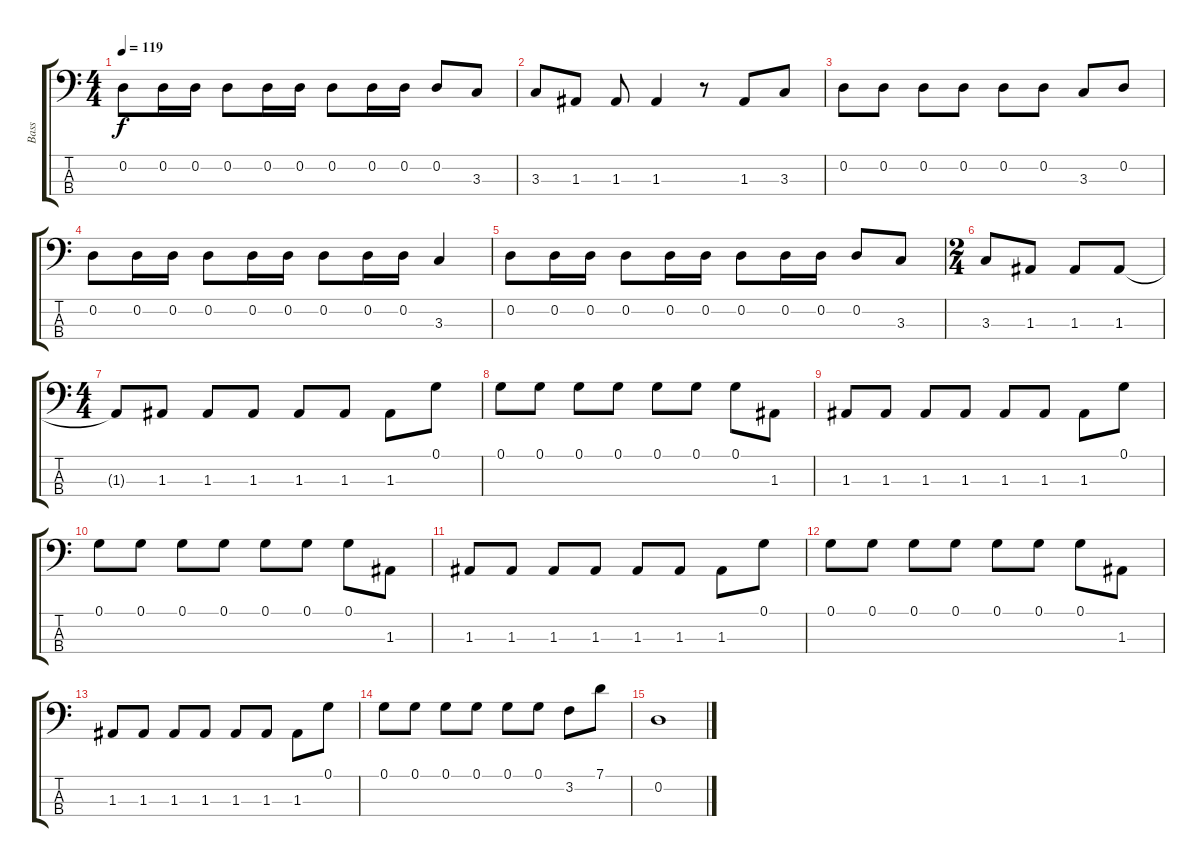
\track ("Bass" "Bass") {instrument electricbassfinger}
\staff {score tabs}
\tuning (G2 D2 A1 E1) {hide}
\ts (4 4)
\tempo 119
\clef f4
\ks c
0.2.8{dy f} 0.2.16 0.2.16 0.2.8 0.2.16 0.2.16 0.2.8 0.2.16 0.2.16 0.2.8 3.3.8 |
3.3.8 1.3.8 1.3.8 1.3.4 r.8 1.3.8 3.3.8 |
0.2.8 0.2.8 0.2.8 0.2.8 0.2.8 0.2.8 3.3.8 0.2.8 |
0.2.8 0.2.16 0.2.16 0.2.8 0.2.16 0.2.16 0.2.8 0.2.16 0.2.16 3.3.4 |
0.2.8 0.2.16 0.2.16 0.2.8 0.2.16 0.2.16 0.2.8 0.2.16 0.2.16 0.2.8 3.3.8 |
\ts (2 4)
3.3.8 1.3.8 1.3.8 1.3.8 |
\ts (4 4)
1.3{t}.8 1.3.8 1.3.8 1.3.8 1.3.8 1.3.8 1.3.8 0.1.8 |
0.1.8 0.1.8 0.1.8 0.1.8 0.1.8 0.1.8 0.1.8 1.3.8 |
1.3.8 1.3.8 1.3.8 1.3.8 1.3.8 1.3.8 1.3.8 0.1.8 |
0.1.8 0.1.8 0.1.8 0.1.8 0.1.8 0.1.8 0.1.8 1.3.8 |
1.3.8 1.3.8 1.3.8 1.3.8 1.3.8 1.3.8 1.3.8 0.1.8 |
0.1.8 0.1.8 0.1.8 0.1.8 0.1.8 0.1.8 0.1.8 1.3.8 |
1.3.8 1.3.8 1.3.8 1.3.8 1.3.8 1.3.8 1.3.8 0.1.8 |
0.1.8 0.1.8 0.1.8 0.1.8 0.1.8 0.1.8 3.2.8 7.1.8 |
0.2.1
